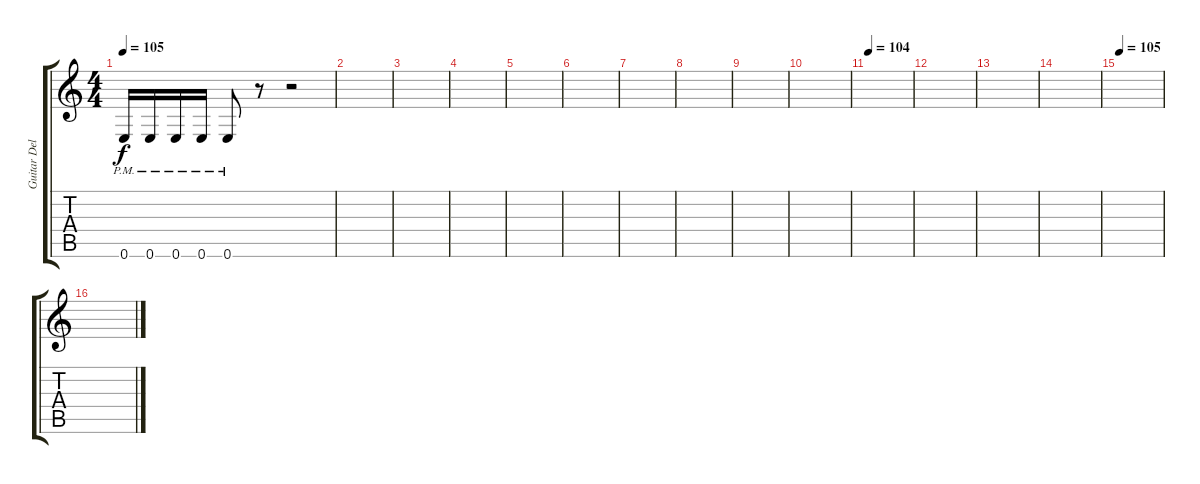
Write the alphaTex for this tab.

\track ("Guitar Delay" "Guitar Del") {instrument overdrivenguitar}
\staff {score tabs}
\tuning (E4 B3 G3 D3 A2 E2) {hide}
\ts (4 4)
\tempo 105
\clef g2
\ks c
0.6{pm}.16{dy f} 0.6{pm}.16 0.6{pm}.16 0.6{pm}.16 0.6{pm}.8 r.8 r.2 |
\ks aminor
|
|
\ks c
|
|
\ks aminor
|
|
\ks c
|
|
\ks aminor
|
\tempo 104
|
\ks c
|
|
\ks aminor
|
\tempo 105
|
\ks c
